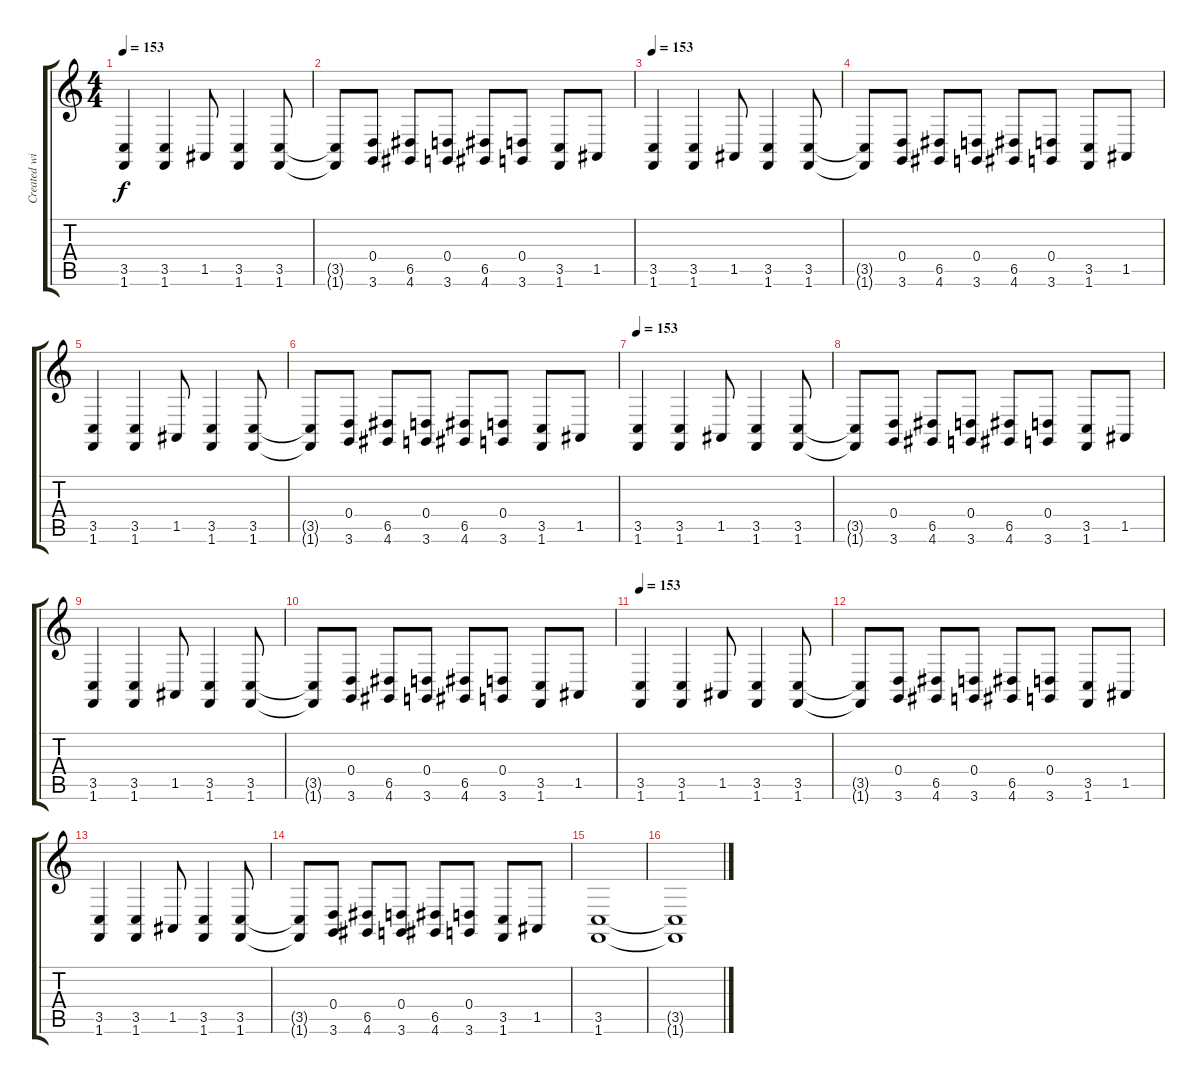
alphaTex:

\track ("Created with" "Created wi") {instrument gunshot}
\staff {score tabs}
\tuning (E4 B3 G3 D3 A2 E2) {hide}
\ts (4 4)
\tempo 153
\clef g2
\ks c
(3.5 1.6).4{dy f} (3.5 1.6).4 1.5.8 (3.5 1.6).4 (3.5 1.6).8 |
(3.5{t} 1.6{t}).8 (0.4 3.6).8 (6.5 4.6).8 (0.4 3.6).8 (6.5 4.6).8 (0.4 3.6).8 (3.5 1.6).8 1.5.8 |
\tempo 153
(3.5 1.6).4 (3.5 1.6).4 1.5.8 (3.5 1.6).4 (3.5 1.6).8 |
(3.5{t} 1.6{t}).8 (0.4 3.6).8 (6.5 4.6).8 (0.4 3.6).8 (6.5 4.6).8 (0.4 3.6).8 (3.5 1.6).8 1.5.8 |
(3.5 1.6).4 (3.5 1.6).4 1.5.8 (3.5 1.6).4 (3.5 1.6).8 |
(3.5{t} 1.6{t}).8 (0.4 3.6).8 (6.5 4.6).8 (0.4 3.6).8 (6.5 4.6).8 (0.4 3.6).8 (3.5 1.6).8 1.5.8 |
\tempo 153
(3.5 1.6).4 (3.5 1.6).4 1.5.8 (3.5 1.6).4 (3.5 1.6).8 |
(3.5{t} 1.6{t}).8 (0.4 3.6).8 (6.5 4.6).8 (0.4 3.6).8 (6.5 4.6).8 (0.4 3.6).8 (3.5 1.6).8 1.5.8 |
(3.5 1.6).4 (3.5 1.6).4 1.5.8 (3.5 1.6).4 (3.5 1.6).8 |
(3.5{t} 1.6{t}).8 (0.4 3.6).8 (6.5 4.6).8 (0.4 3.6).8 (6.5 4.6).8 (0.4 3.6).8 (3.5 1.6).8 1.5.8 |
\tempo 153
(3.5 1.6).4 (3.5 1.6).4 1.5.8 (3.5 1.6).4 (3.5 1.6).8 |
(3.5{t} 1.6{t}).8 (0.4 3.6).8 (6.5 4.6).8 (0.4 3.6).8 (6.5 4.6).8 (0.4 3.6).8 (3.5 1.6).8 1.5.8 |
(3.5 1.6).4 (3.5 1.6).4 1.5.8 (3.5 1.6).4 (3.5 1.6).8 |
(3.5{t} 1.6{t}).8 (0.4 3.6).8 (6.5 4.6).8 (0.4 3.6).8 (6.5 4.6).8 (0.4 3.6).8 (3.5 1.6).8 1.5.8 |
(3.5 1.6).1 |
(3.5{t} 1.6{t}).1
